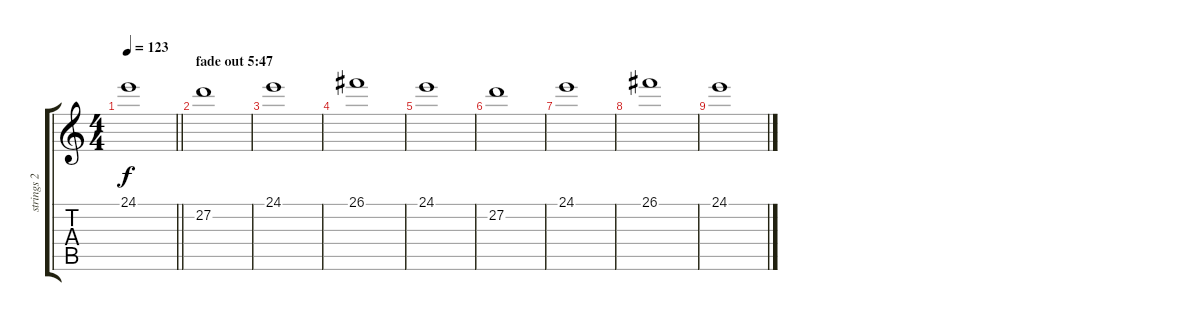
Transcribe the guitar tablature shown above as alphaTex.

\track ("strings 2" "strings 2") {instrument stringensemble1}
\staff {score tabs}
\tuning (E4 B3 G3 D3 A2 E2) {hide}
\ts (4 4)
\tempo 123
\clef g2
\barLineRight lightlight
\ks c
24.1.1{dy f} |
\section ("" "fade out 5:47")
27.2.1 |
24.1.1 |
26.1.1 |
24.1.1 |
27.2.1 |
24.1.1 |
26.1.1 |
24.1.1
